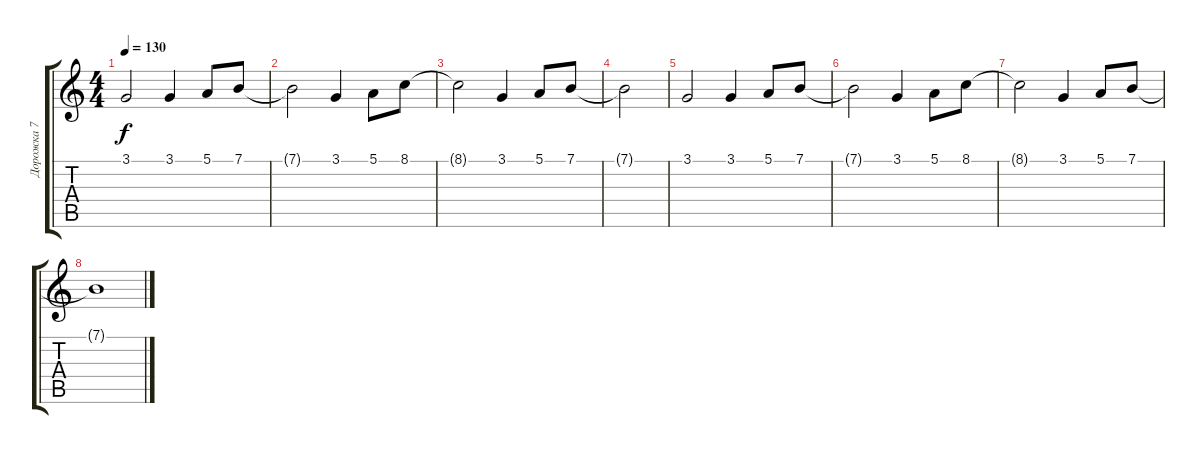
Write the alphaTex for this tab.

\track ("Дорожка 7" "Дорожка 7") {instrument acousticgrandpiano}
\staff {score tabs}
\tuning (E4 B3 G3 D3 A2 E2) {hide}
\ts (4 4)
\tempo 130
\clef g2
\ks c
3.1.2{dy f} 3.1.4 5.1.8 7.1.8 |
7.1{t}.2 3.1.4 5.1.8 8.1.8 |
8.1{t}.2 3.1.4 5.1.8 7.1.8 |
7.1{t}.2 |
3.1.2 3.1.4 5.1.8 7.1.8 |
7.1{t}.2 3.1.4 5.1.8 8.1.8 |
8.1{t}.2 3.1.4 5.1.8 7.1.8 |
7.1{t}.1
